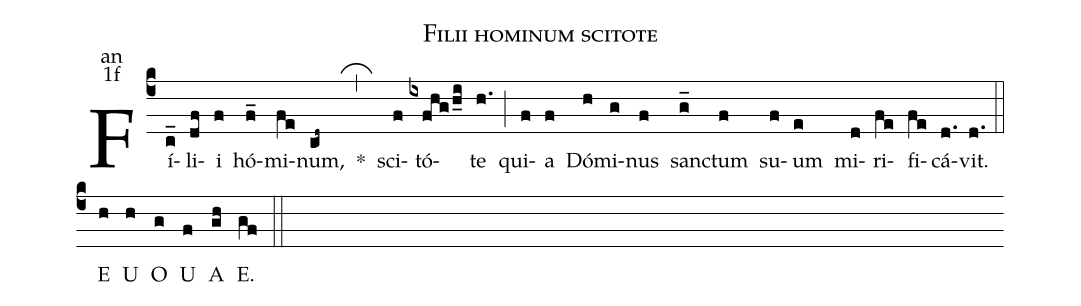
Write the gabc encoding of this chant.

name:Filii hominum scitote;
office-part:an;
mode:1f;
%%
(c4) Fí(c_)li(df)i(f) hó(f_)mi(fe)num,(cd~) <sp>*</sp>(,_) sci(f)tó(ixfhg/h_i)te(h.) (;)
qui(f)a(f) Dó(h)mi(g)nus(f) san(g_)ctum(f) su(f)um(e) mi(d)ri(fe)fi(fe)cá(d.)vit.(d.) (::)
<eu> E(h) U(h) O(g) U(f) A(gh) E.(gf) </eu> (::)
